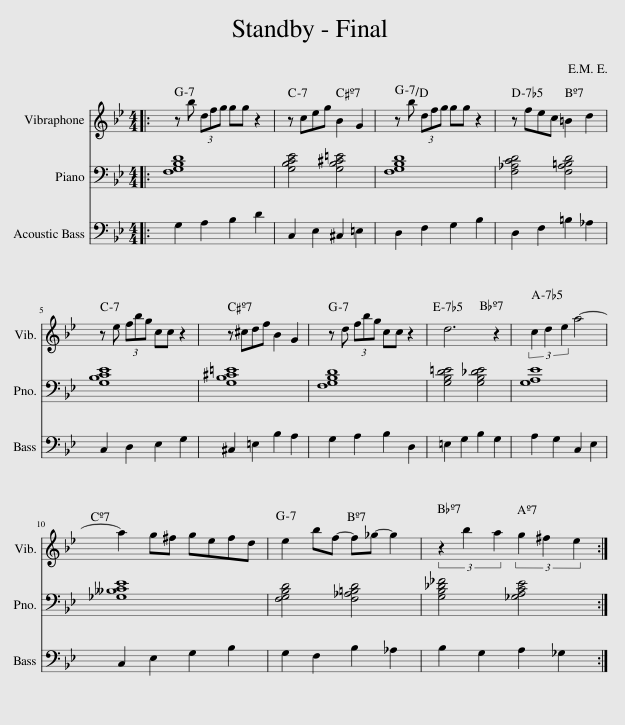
X:1
%%score 1 2 3
L:1/8
M:4/4
I:linebreak $
K:Bb
V:1 treble
V:2 bass
V:3 bass transpose=-12
V:1
|: z b (3dfg gg z2 | z ceg B2 G2 | z b (3dfg gg z2 | z fec =B2 d2 |$ z e (3fbg cc z2 | %5
 z ^cdf B2 G2 | z d (3fbg cc z2 | d6 z2 | (3c2 d2 e2 a4- |$ a2 g^f gefd | %10
 e2 bf- f_g- g2 | (3z2 b2 a2 (3g2 ^f2 e2 :| %12
V:2
|: [F,G,B,D]8 | [G,B,CE]4 [G,B,^C=E]4 | [F,G,B,D]8 | [F,_A,CD]4 [F,A,=B,D]4 |$ [G,B,CE]8 | %5
 [G,B,^C=E]8 | [F,G,B,D]8 | [G,B,D=E]4 [G,B,_DE]4 | [G,A,E]8 |$ [_G,__B,CE]8 | %10
 [F,G,B,D]4 [F,_A,=B,D]4 | [G,B,_D_F]4 [_G,A,CE]4 :| %12
V:3
|: G,2 A,2 B,2 D2 | C,2 E,2 ^C,2 =E,2 | D,2 F,2 G,2 B,2 | D,2 F,2 =B,2 _A,2 |$ C,2 D,2 E,2 G,2 | %5
 ^C,2 =E,2 B,2 A,2 | G,2 A,2 B,2 D,2 | =E,2 G,2 B,2 G,2 | A,2 G,2 C,2 E,2 |$ C,2 E,2 G,2 B,2 | %10
 G,2 F,2 B,2 _A,2 | B,2 G,2 A,2 _G,2 :| %12
